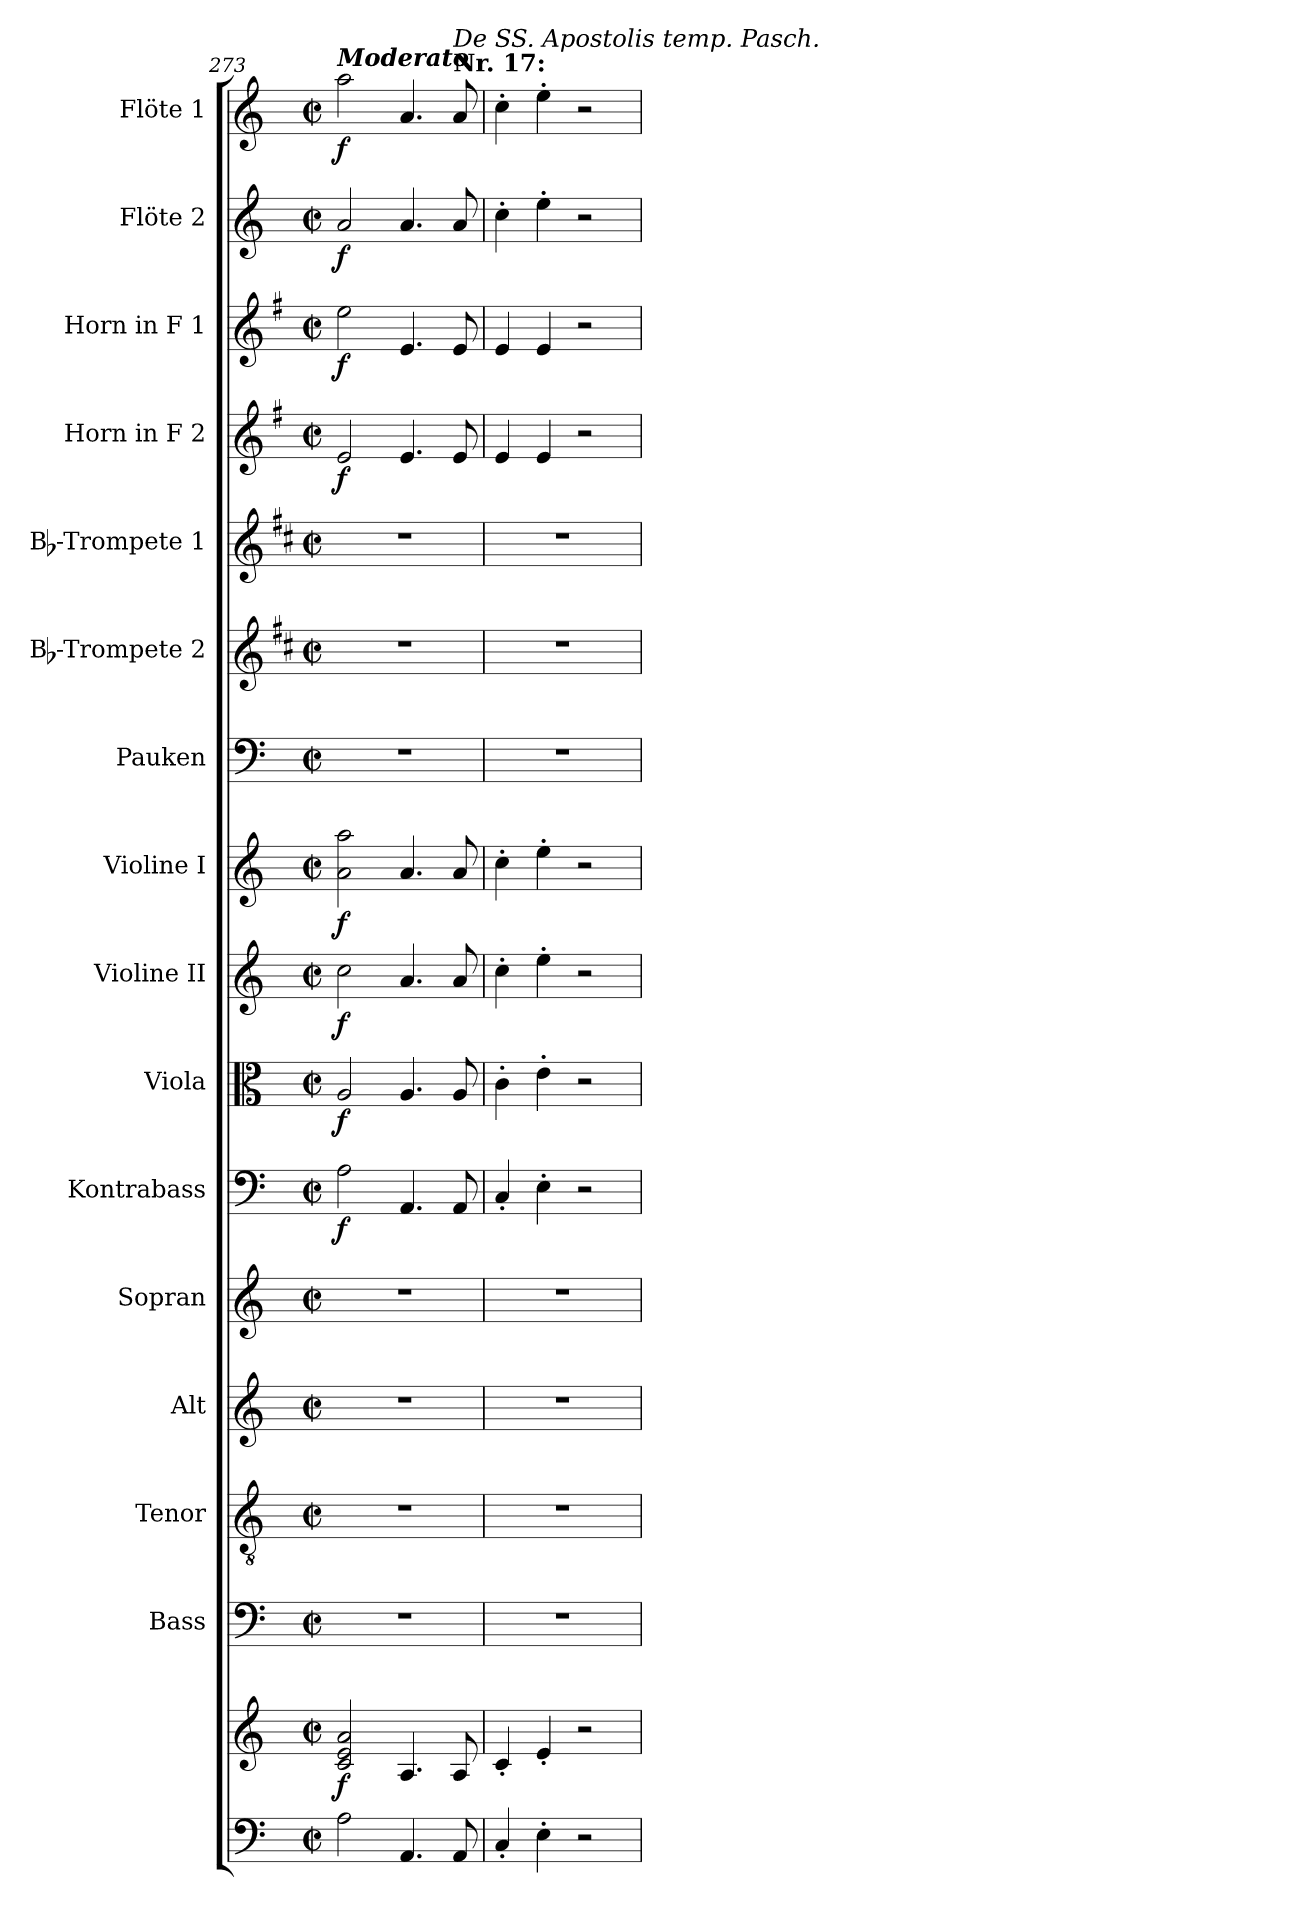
**kern	**kern	**dynam	**kern	**kern	**kern	**kern	**kern	**dynam	**kern	**dynam	**kern	**dynam	**kern	**dynam	**kern	**kern	**kern	**kern	**dynam	**kern	**dynam	**kern	**dynam	**kern	**dynam
*part16	*part16	*part16	*part15	*part14	*part13	*part12	*part11	*part11	*part10	*part10	*part9	*part9	*part8	*part8	*part7	*part6	*part5	*part4	*part4	*part3	*part3	*part2	*part2	*part1	*part1
*staff17	*staff16	*staff16/17	*staff15	*staff14	*staff13	*staff12	*staff11	*staff11	*staff10	*staff10	*staff9	*staff9	*staff8	*staff8	*staff7	*staff6	*staff5	*staff4	*staff4	*staff3	*staff3	*staff2	*staff2	*staff1	*staff1
*	*	*	*I"Bass	*I"Tenor	*I"Alt	*I"Sopran	*I"Kontrabass	*	*I"Viola	*	*I"Violine II	*	*I"Violine I	*	*I"Pauken	*I"Bb-Trompete 2	*I"Bb-Trompete 1	*I"Horn in F 2	*	*I"Horn in F 1	*	*I"Flöte 2	*	*I"Flöte 1	*
*	*	*	*I'B.	*I'T.	*I'A.	*I'S.	*I'Kb.	*	*I'Vla.	*	*I'Vl. II	*	*I'Vl. I	*	*I'Pk.	*I'Bb Trp. 2	*I'Bb Trp. 1	*	*	*	*	*I'Fl. 2	*	*I'Fl. 1	*
!!LO:PB:g=z
*clefF4	*clefG2	*	*clefF4	*clefGv2	*clefG2	*clefG2	*clefF4	*	*clefC3	*	*clefG2	*	*clefG2	*	*clefF4	*clefG2	*clefG2	*clefG2	*	*clefG2	*	*clefG2	*	*clefG2	*
*	*	*	*	*	*	*	*ITrd7c12	*	*	*	*	*	*	*	*	*ITrd1c2	*ITrd1c2	*ITrd4c7	*	*ITrd4c7	*	*	*	*	*
*k[]	*k[]	*	*k[]	*k[]	*k[]	*k[]	*k[]	*	*k[]	*	*k[]	*	*k[]	*	*k[]	*k[]	*k[]	*k[]	*	*k[]	*	*k[]	*	*k[]	*
*C:	*C:	*	*C:	*C:	*C:	*C:	*C:	*	*C:	*	*C:	*	*C:	*	*C:	*C:	*C:	*C:	*	*C:	*	*C:	*	*C:	*
*M2/2	*M2/2	*	*M2/2	*M2/2	*M2/2	*M2/2	*M2/2	*	*M2/2	*	*M2/2	*	*M2/2	*	*M2/2	*M2/2	*M2/2	*M2/2	*	*M2/2	*	*M2/2	*	*M2/2	*
*met(c|)	*met(c|)	*	*met(c|)	*met(c|)	*met(c|)	*met(c|)	*met(c|)	*	*met(c|)	*	*met(c|)	*	*met(c|)	*	*met(c|)	*met(c|)	*met(c|)	*met(c|)	*	*met(c|)	*	*met(c|)	*	*met(c|)	*
=273	=273	=273	=273	=273	=273	=273	=273	=273	=273	=273	=273	=273	=273	=273	=273	=273	=273	=273	=273	=273	=273	=273	=273	=273	=273
!	!	!	!	!	!	!	!	!	!	!	!	!	!	!	!	!	!	!	!	!	!	!	!	!LO:TX:a:Bi:t=Moderato	!
!	!	!LO:DY:b	!	!	!	!	!	!LO:DY:b	!	!LO:DY:b	!	!LO:DY:b	!	!LO:DY:b	!	!	!	!	!LO:DY:b	!	!LO:DY:b	!	!LO:DY:b	!	!LO:DY:b
2A\	2c/ 2e/ 2a/	f	1r	1r	1r	1r	2AA\	f	2A/	f	2cc\	f	2a\ 2aa\	f	1r	1r	1r	2A/	f	2a\	f	2a/	f	2aa\	f
4.AA/	4.A/	.	.	.	.	.	4.AAA/	.	4.A/	.	4.a/	.	4.a/	.	.	.	.	4.A/	.	4.A/	.	4.a/	.	4.a/	.
!	!	!	!	!	!	!	!	!	!	!	!	!	!	!	!	!	!	!	!	!	!	!	!	!LO:TX:a:B:t=Nr. 17&colon;	!
!	!	!	!	!	!	!	!	!	!	!	!	!	!	!	!	!	!	!	!	!	!	!	!	!LO:TX:a:i:t=De SS. Apostolis temp. Pasch.	!
8AA/	8A/	.	.	.	.	.	8AAA/	.	8A/	.	8a/	.	8a/	.	.	.	.	8A/	.	8A/	.	8a/	.	8a/	.
=274	=274	=274	=274	=274	=274	=274	=274	=274	=274	=274	=274	=274	=274	=274	=274	=274	=274	=274	=274	=274	=274	=274	=274	=274	=274
4C'</	4c'</	.	1r	1r	1r	1r	4CC'</	.	4c'>\	.	4cc'>\	.	4cc'>\	.	1r	1r	1r	4A/	.	4A/	.	4cc'>\	.	4cc'>\	.
4E'>\	4e'</	.	.	.	.	.	4EE'>\	.	4e'>\	.	4ee'>\	.	4ee'>\	.	.	.	.	4A/	.	4A/	.	4ee'>\	.	4ee'>\	.
2r	2r	.	.	.	.	.	2r	.	2r	.	2r	.	2r	.	.	.	.	2r	.	2r	.	2r	.	2r	.
=	=	=	=	=	=	=	=	=	=	=	=	=	=	=	=	=	=	=	=	=	=	=	=	=	=
*-	*-	*-	*-	*-	*-	*-	*-	*-	*-	*-	*-	*-	*-	*-	*-	*-	*-	*-	*-	*-	*-	*-	*-	*-	*-
